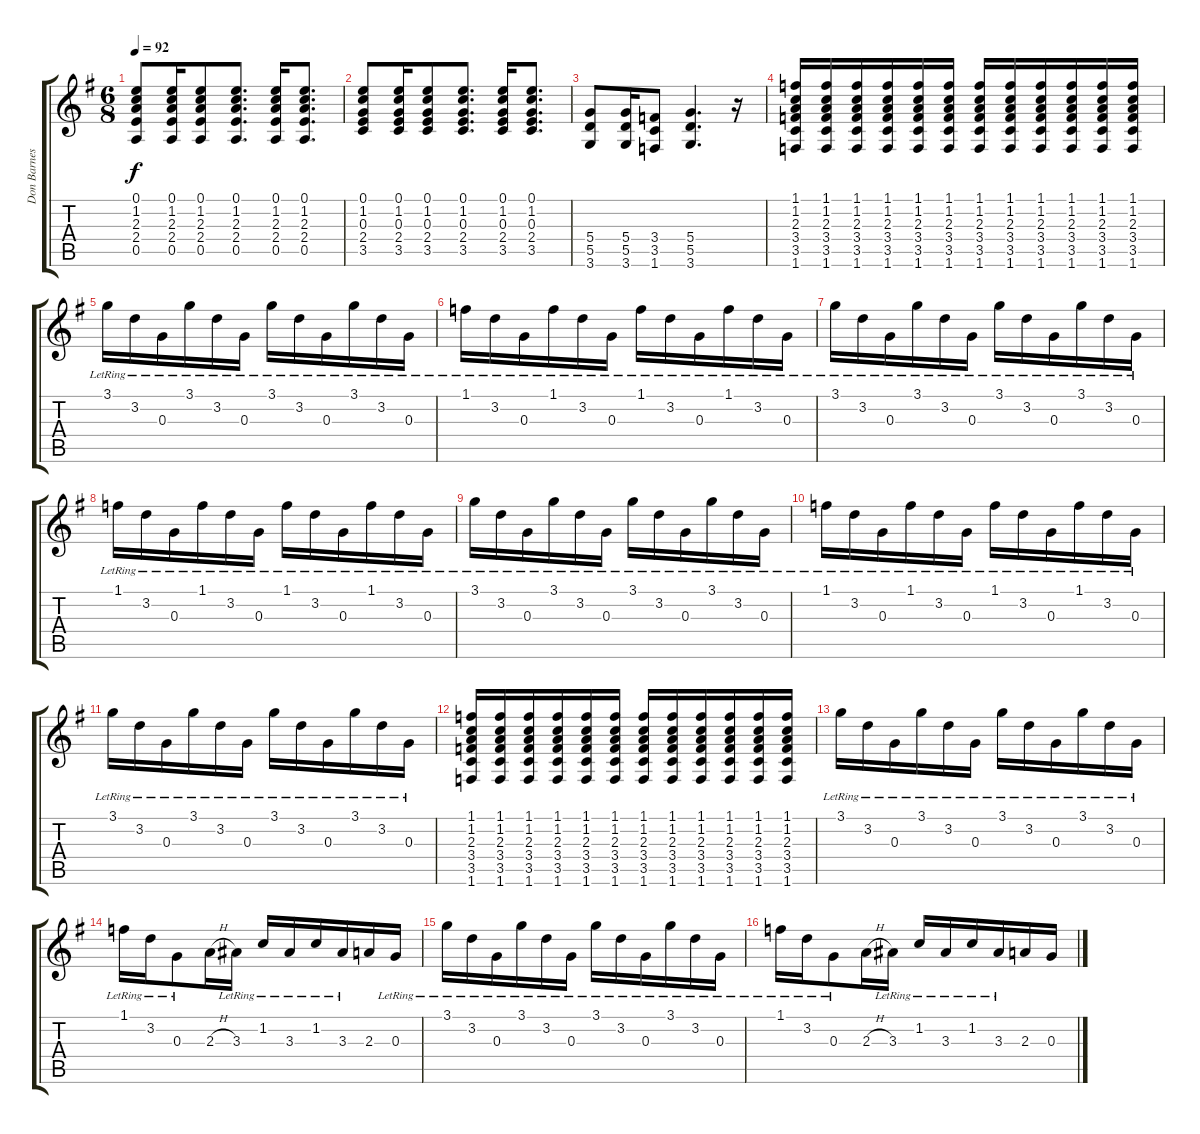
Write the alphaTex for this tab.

\track ("Don Barnes Guitar" "Don Barnes") {instrument overdrivenguitar}
\staff {score tabs}
\tuning (E4 B3 G3 D3 A2 E2) {hide}
\ts (6 8)
\tempo 92
\clef g2
\ks g
(0.1 1.2 2.3 2.4 0.5).8{dy f volume 9} (0.1 1.2 2.3 2.4 0.5).16 (0.1 1.2 2.3 2.4 0.5).8 (0.1 1.2 2.3 2.4 0.5).8{d} (0.1 1.2 2.3 2.4 0.5).16 (0.1 1.2 2.3 2.4 0.5).8{d} |
(0.1 1.2 0.3 2.4 3.5).8 (0.1 1.2 0.3 2.4 3.5).16 (0.1 1.2 0.3 2.4 3.5).8 (0.1 1.2 0.3 2.4 3.5).8{d} (0.1 1.2 0.3 2.4 3.5).16 (0.1 1.2 0.3 2.4 3.5).8{d} |
(5.4 5.5 3.6).8 (5.4 5.5 3.6).16 (3.4 3.5 1.6).8 (5.4 5.5 3.6).4{d} r.16 |
(1.1 1.2 2.3 3.4 3.5 1.6).16 (1.1 1.2 2.3 3.4 3.5 1.6).16 (1.1 1.2 2.3 3.4 3.5 1.6).16 (1.1 1.2 2.3 3.4 3.5 1.6).16 (1.1 1.2 2.3 3.4 3.5 1.6).16 (1.1 1.2 2.3 3.4 3.5 1.6).16 (1.1 1.2 2.3 3.4 3.5 1.6).16 (1.1 1.2 2.3 3.4 3.5 1.6).16 (1.1 1.2 2.3 3.4 3.5 1.6).16 (1.1 1.2 2.3 3.4 3.5 1.6).16 (1.1 1.2 2.3 3.4 3.5 1.6).16 (1.1 1.2 2.3 3.4 3.5 1.6).16 |
3.1{lr}.16 3.2{lr}.16 0.3{lr}.16 3.1{lr}.16 3.2{lr}.16 0.3{lr}.16 3.1{lr}.16 3.2{lr}.16 0.3{lr}.16 3.1{lr}.16 3.2{lr}.16 0.3{lr}.16 |
1.1{lr}.16 3.2{lr}.16 0.3{lr}.16 1.1{lr}.16 3.2{lr}.16 0.3{lr}.16 1.1{lr}.16 3.2{lr}.16 0.3{lr}.16 1.1{lr}.16 3.2{lr}.16 0.3{lr}.16 |
3.1{lr}.16 3.2{lr}.16 0.3{lr}.16 3.1{lr}.16 3.2{lr}.16 0.3{lr}.16 3.1{lr}.16 3.2{lr}.16 0.3{lr}.16 3.1{lr}.16 3.2{lr}.16 0.3{lr}.16 |
1.1{lr}.16 3.2{lr}.16 0.3{lr}.16 1.1{lr}.16 3.2{lr}.16 0.3{lr}.16 1.1{lr}.16 3.2{lr}.16 0.3{lr}.16 1.1{lr}.16 3.2{lr}.16 0.3{lr}.16 |
3.1{lr}.16 3.2{lr}.16 0.3{lr}.16 3.1{lr}.16 3.2{lr}.16 0.3{lr}.16 3.1{lr}.16 3.2{lr}.16 0.3{lr}.16 3.1{lr}.16 3.2{lr}.16 0.3{lr}.16 |
1.1{lr}.16 3.2{lr}.16 0.3{lr}.16 1.1{lr}.16 3.2{lr}.16 0.3{lr}.16 1.1{lr}.16 3.2{lr}.16 0.3{lr}.16 1.1{lr}.16 3.2{lr}.16 0.3{lr}.16 |
3.1{lr}.16 3.2{lr}.16 0.3{lr}.16 3.1{lr}.16 3.2{lr}.16 0.3{lr}.16 3.1{lr}.16 3.2{lr}.16 0.3{lr}.16 3.1{lr}.16 3.2{lr}.16 0.3{lr}.16 |
(1.1 1.2 2.3 3.4 3.5 1.6).16 (1.1 1.2 2.3 3.4 3.5 1.6).16 (1.1 1.2 2.3 3.4 3.5 1.6).16 (1.1 1.2 2.3 3.4 3.5 1.6).16 (1.1 1.2 2.3 3.4 3.5 1.6).16 (1.1 1.2 2.3 3.4 3.5 1.6).16 (1.1 1.2 2.3 3.4 3.5 1.6).16 (1.1 1.2 2.3 3.4 3.5 1.6).16 (1.1 1.2 2.3 3.4 3.5 1.6).16 (1.1 1.2 2.3 3.4 3.5 1.6).16 (1.1 1.2 2.3 3.4 3.5 1.6).16 (1.1 1.2 2.3 3.4 3.5 1.6).16 |
3.1{lr}.16 3.2{lr}.16 0.3{lr}.16 3.1{lr}.16 3.2{lr}.16 0.3{lr}.16 3.1{lr}.16 3.2{lr}.16 0.3{lr}.16 3.1{lr}.16 3.2{lr}.16 0.3{lr}.16 |
1.1{lr}.16 3.2{lr}.16 0.3{lr}.8 2.3{h}.16 3.3{lr}.16 1.2{lr}.16 3.3{lr}.16 1.2{lr}.16 3.3{lr}.16 2.3.16 0.3{lr}.16 |
3.1{lr}.16 3.2{lr}.16 0.3{lr}.16 3.1{lr}.16 3.2{lr}.16 0.3{lr}.16 3.1{lr}.16 3.2{lr}.16 0.3{lr}.16 3.1{lr}.16 3.2{lr}.16 0.3{lr}.16 |
1.1{lr}.16 3.2{lr}.16 0.3{lr}.8 2.3{h}.16 3.3{lr}.16 1.2{lr}.16 3.3{lr}.16 1.2{lr}.16 3.3{lr}.16 2.3.16 0.3.16
